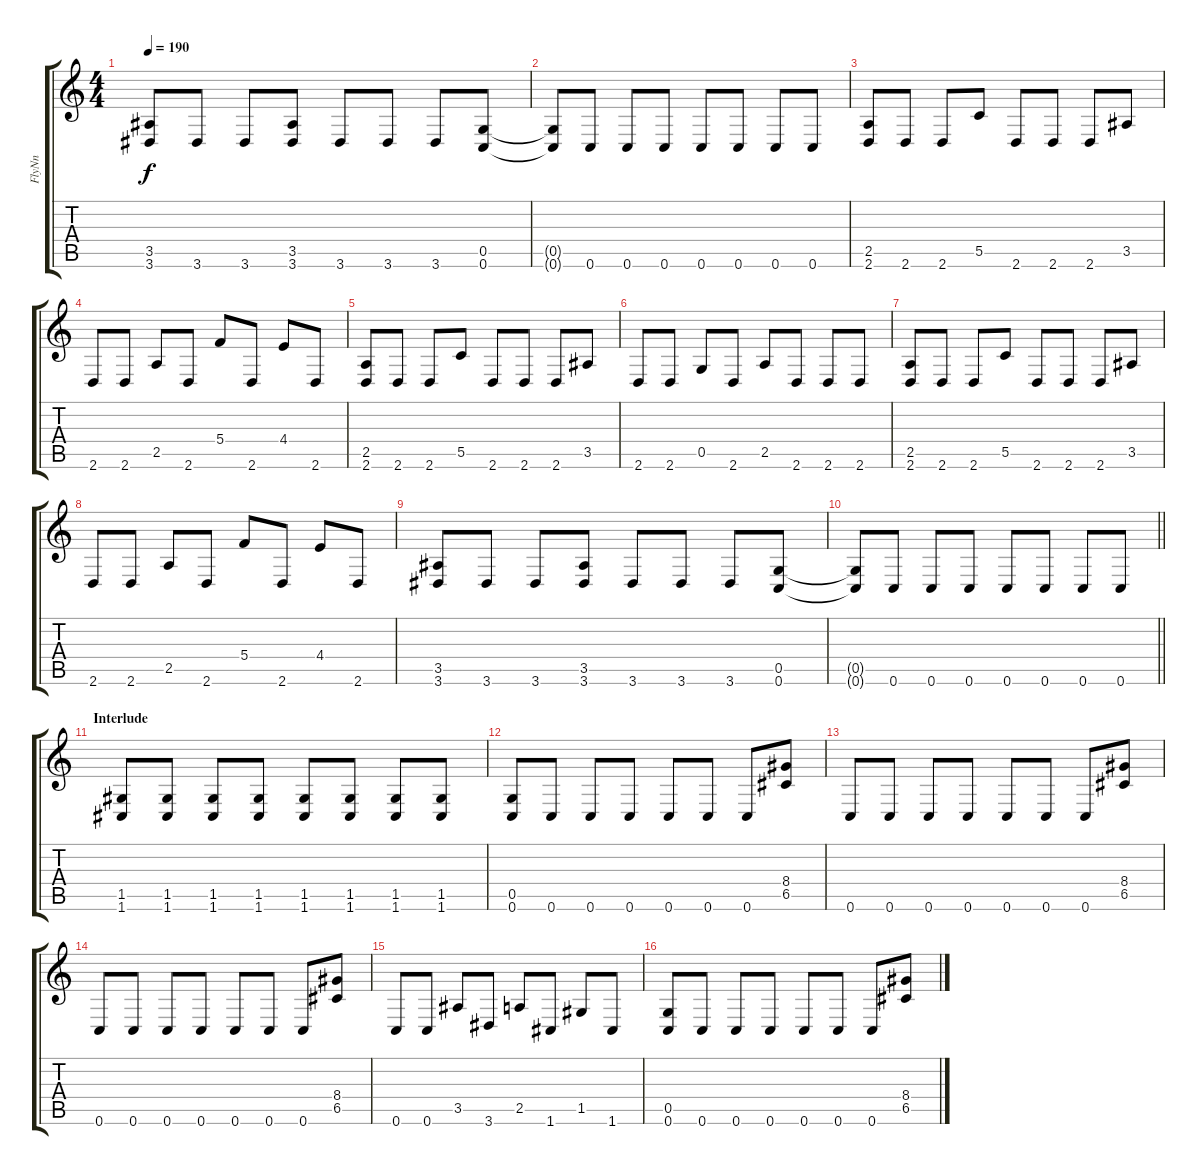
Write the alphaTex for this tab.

\track ("FlyNn" "FlyNn") {instrument distortionguitar}
\staff {score tabs}
\tuning (D4 A3 F3 C3 G2 C2) {hide}
\ts (4 4)
\tempo 190
\clef g2
\ks c
(3.5 3.6).8{dy f} 3.6.8 3.6.8 (3.5 3.6).8 3.6.8 3.6.8 3.6.8 (0.5 0.6).8 |
(0.5{t} 0.6{t}).8 0.6.8 0.6.8 0.6.8 0.6.8 0.6.8 0.6.8 0.6.8 |
(2.5 2.6).8 2.6.8 2.6.8 5.5.8 2.6.8 2.6.8 2.6.8 3.5.8 |
2.6.8 2.6.8 2.5.8 2.6.8 5.4.8 2.6.8 4.4.8 2.6.8 |
(2.5 2.6).8 2.6.8 2.6.8 5.5.8 2.6.8 2.6.8 2.6.8 3.5.8 |
2.6.8 2.6.8 0.5.8 2.6.8 2.5.8 2.6.8 2.6.8 2.6.8 |
(2.5 2.6).8 2.6.8 2.6.8 5.5.8 2.6.8 2.6.8 2.6.8 3.5.8 |
2.6.8 2.6.8 2.5.8 2.6.8 5.4.8 2.6.8 4.4.8 2.6.8 |
(3.5 3.6).8 3.6.8 3.6.8 (3.5 3.6).8 3.6.8 3.6.8 3.6.8 (0.5 0.6).8 |
\barLineRight lightlight
(0.5{t} 0.6{t}).8 0.6.8 0.6.8 0.6.8 0.6.8 0.6.8 0.6.8 0.6.8 |
\section ("" "Interlude")
(1.5 1.6).8 (1.5 1.6).8 (1.5 1.6).8 (1.5 1.6).8 (1.5 1.6).8 (1.5 1.6).8 (1.5 1.6).8 (1.5 1.6).8 |
(0.5 0.6).8 0.6.8 0.6.8 0.6.8 0.6.8 0.6.8 0.6.8 (8.4 6.5).8 |
0.6.8 0.6.8 0.6.8 0.6.8 0.6.8 0.6.8 0.6.8 (8.4 6.5).8 |
0.6.8 0.6.8 0.6.8 0.6.8 0.6.8 0.6.8 0.6.8 (8.4 6.5).8 |
0.6.8 0.6.8 3.5.8 3.6.8 2.5.8 1.6.8 1.5.8 1.6.8 |
(0.5 0.6).8 0.6.8 0.6.8 0.6.8 0.6.8 0.6.8 0.6.8 (8.4 6.5).8
